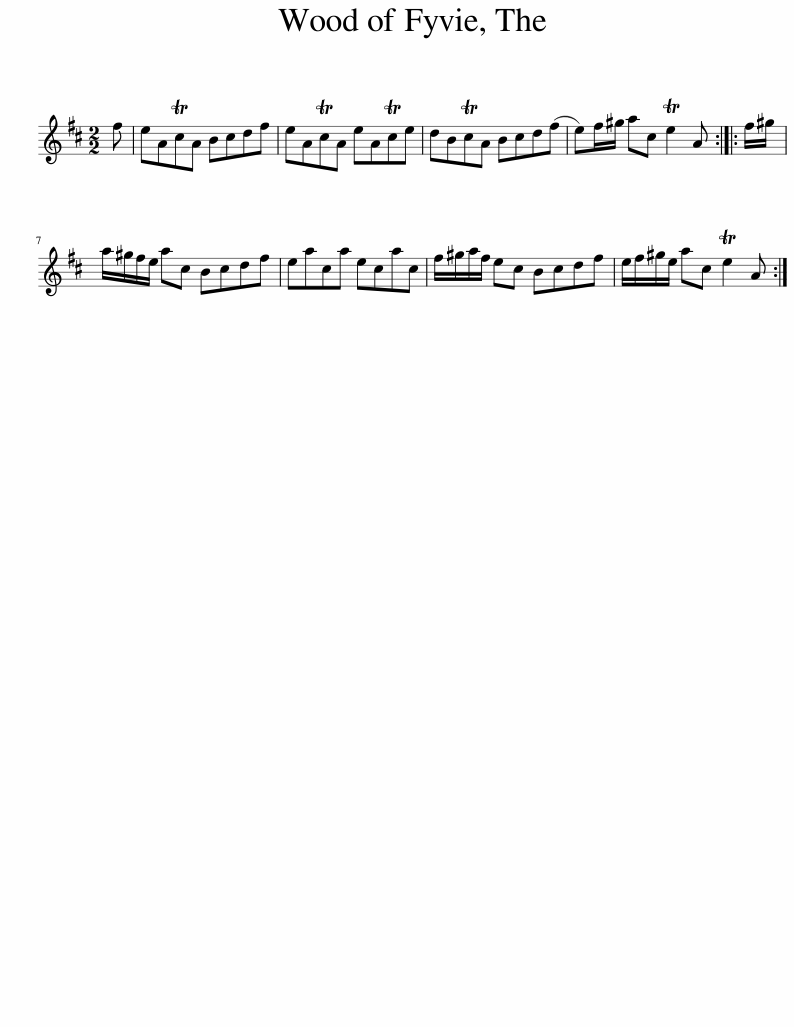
X:1
L:1/8
M:2/2
I:linebreak $
K:D
V:1 treble
V:1
 f | eATcA Bcdf | eATcA eATce | dBTcA Bcd(f | e)f/^g/ ac Te2 A :: %5
 f/^g/ |$ a/^g/f/e/ ac Bcdf | eaca ecac | f/^g/a/f/ ec Bcdf | e/f/^g/e/ ac Te2 A :| %10
